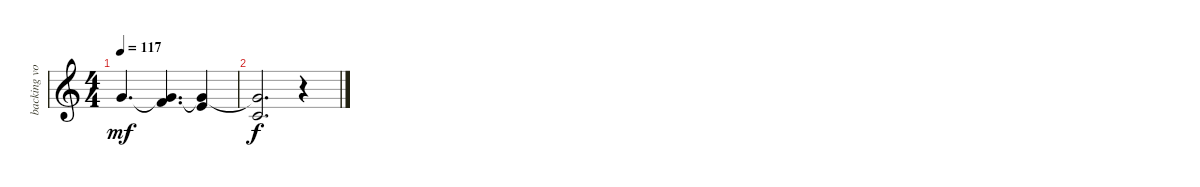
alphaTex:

\track ("backing vocals" "backing vo") {instrument sopranosax}
\staff {score}
\tuning (E4 B3 G3 D3 A2 E2) {hide}
\ts (4 4)
\tempo 117
\clef g2
\ks c
3.1.4{d dy mf} (3.1{t} 6.2).4{d} (3.1{t} 5.2).4 |
(3.1{t} 1.2).2{d dy f} r.4
